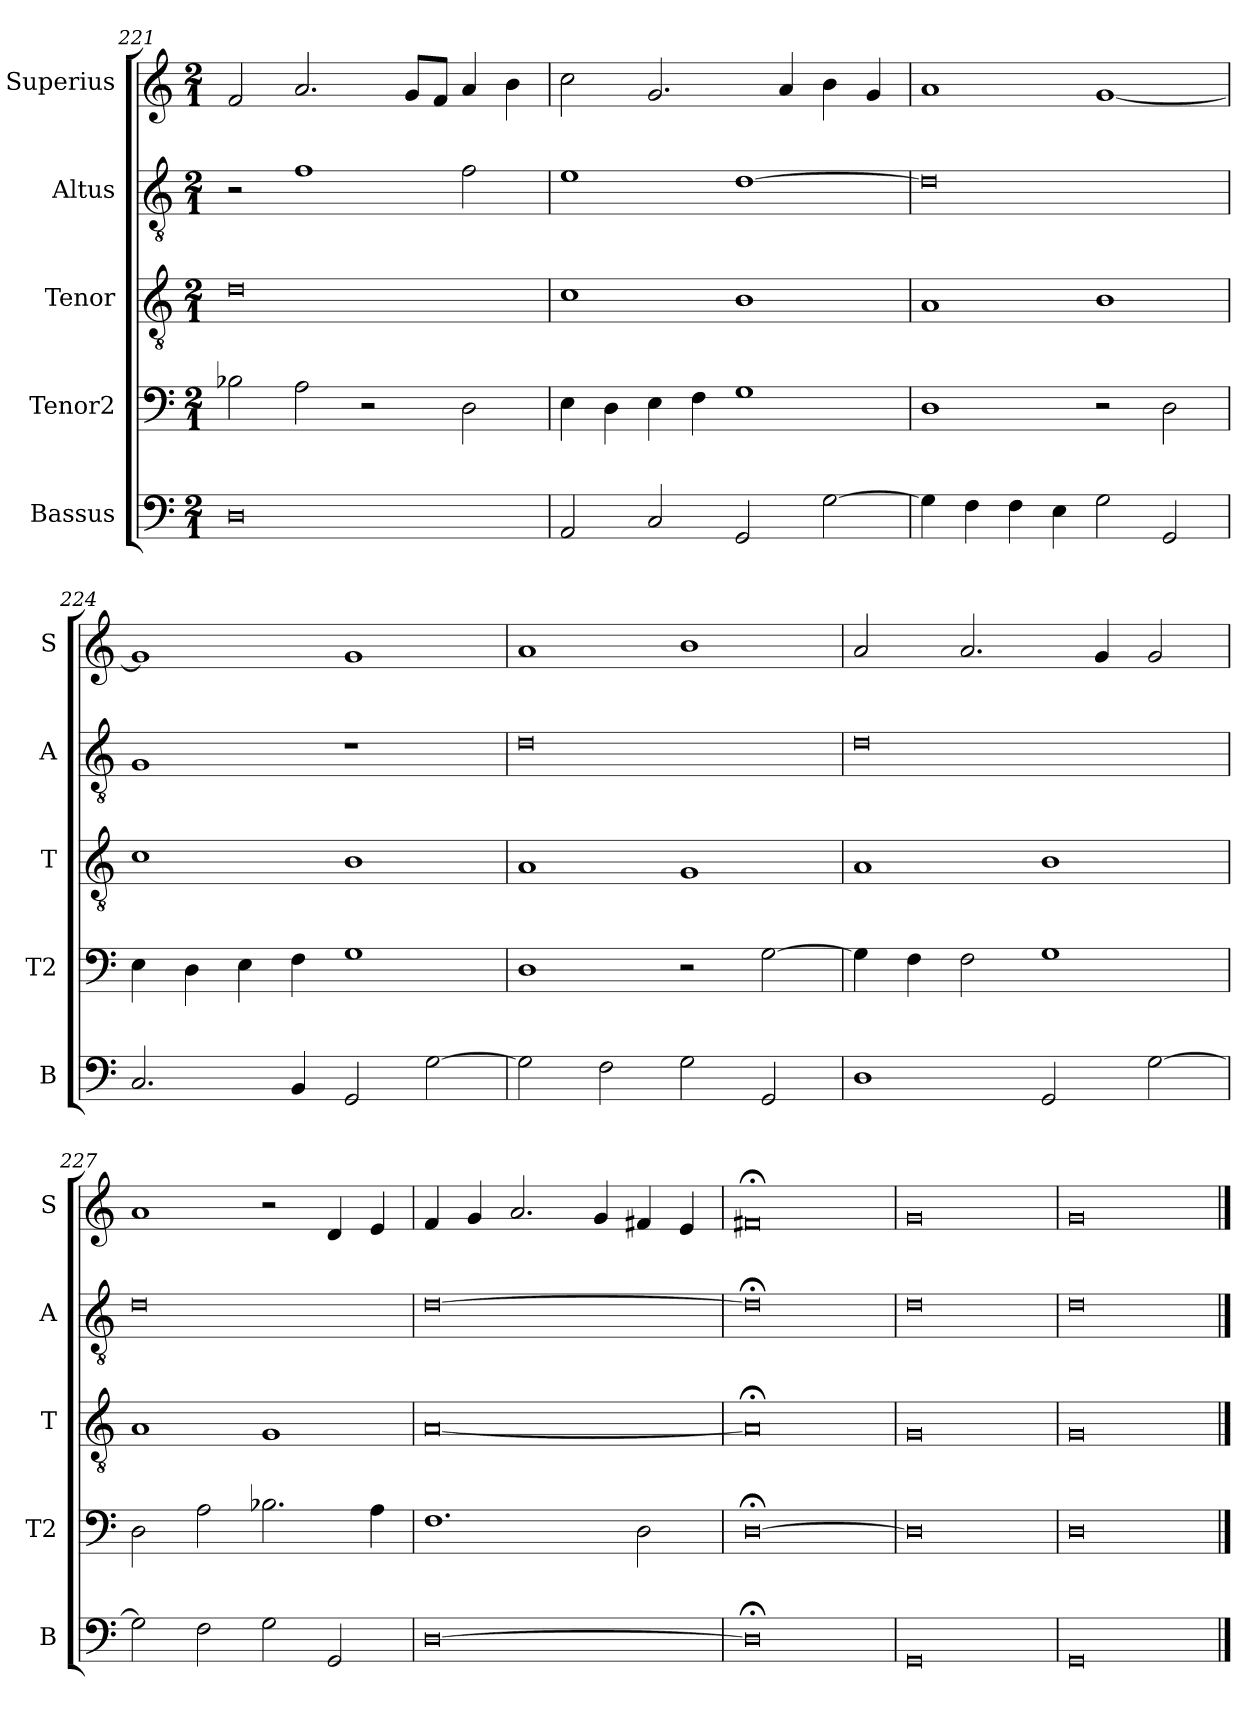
**kern	**kern	**kern	**kern	**kern
*part5	*part4	*part3	*part2	*part1
*staff5	*staff4	*staff3	*staff2	*staff1
*I"Bassus	*I"Tenor2	*I"Tenor	*I"Altus	*I"Superius
*I'B	*I'T2	*I'T	*I'A	*I'S
*clefF4	*clefF4	*clefGv2	*clefGv2	*clefG2
*k[]	*k[]	*k[]	*k[]	*k[]
*M2/1	*M2/1	*M2/1	*M2/1	*M2/1
=221	=221	=221	=221	=221
0D	2B-X\	0d	2r	2f/
.	2A\	.	1f	2.a/
.	2r	.	.	.
.	.	.	.	8g/L
.	.	.	.	8f/J
.	2D\	.	2f\	4a/
.	.	.	.	4b\
=222	=222	=222	=222	=222
2AA/	4E\	1c	1e	2cc\
.	4D\	.	.	.
2C/	4E\	.	.	2.g/
.	4F\	.	.	.
2GG/	1G	1B	[1d	.
.	.	.	.	4a/
[2G\	.	.	.	4b\
.	.	.	.	4g/
=223	=223	=223	=223	=223
4G\]	1D	1A	0d]	1a
4F\	.	.	.	.
4F\	.	.	.	.
4E\	.	.	.	.
2G\	2r	1B	.	[1g
2GG/	2D\	.	.	.
=224	=224	=224	=224	=224
2.C/	4E\	1c	1G	1g]
.	4D\	.	.	.
.	4E\	.	.	.
4BB/	4F\	.	.	.
2GG/	1G	1B	1r	1g
[2G\	.	.	.	.
=225	=225	=225	=225	=225
2G\]	1D	1A	0d	1a
2F\	.	.	.	.
2G\	2r	1G	.	1b
2GG/	[2G\	.	.	.
=226	=226	=226	=226	=226
1D	4G\]	1A	0d	2a/
.	4F\	.	.	.
.	2F\	.	.	2.a/
2GG/	1G	1B	.	.
.	.	.	.	4g/
[2G\	.	.	.	2g/
=227	=227	=227	=227	=227
2G\]	2D\	1A	0d	1a
2F\	2A\	.	.	.
2G\	2.B-X\	1G	.	2r
2GG/	.	.	.	4d/
.	4A\	.	.	4e/
=228	=228	=228	=228	=228
[0D	1.F	[0A	[0d	4f/
.	.	.	.	4g/
.	.	.	.	2.a/
.	.	.	.	4g/
.	2D\	.	.	4f#X/
.	.	.	.	4e/
=229	=229	=229	=229	=229
0D;<]	[0D;<	0A;<]	0d;<]	0f#X;<
=230	=230	=230	=230	=230
0GG	0D]	0G	0d	0g
=231	=231	=231	=231	=231
0GG	0D	0G	0d	0g
==	==	==	==	==
*-	*-	*-	*-	*-
